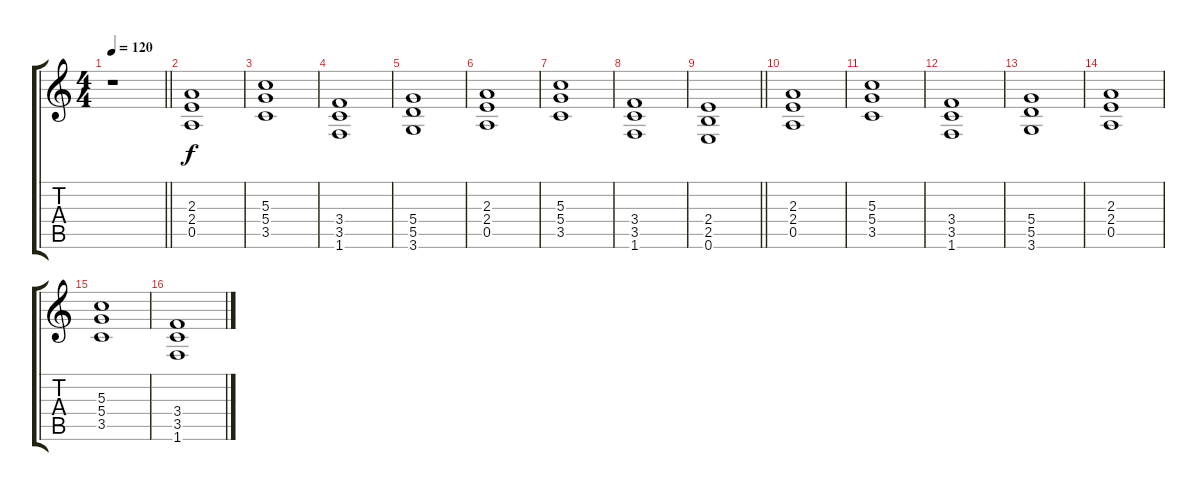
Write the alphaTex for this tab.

\track "" {instrument overdrivenguitar}
\staff {score tabs}
\tuning (E4 B3 G3 D3 A2 E2) {hide}
\ts (4 4)
\tempo 120
\clef g2
\barLineRight lightlight
\ks c
r.1{dy f} |
(2.3 2.4 0.5).1 |
(5.3 5.4 3.5).1 |
(3.4 3.5 1.6).1 |
(5.4 5.5 3.6).1 |
(2.3 2.4 0.5).1 |
(5.3 5.4 3.5).1 |
(3.4 3.5 1.6).1 |
\barLineRight lightlight
(2.4 2.5 0.6).1 |
(2.3 2.4 0.5).1 |
(5.3 5.4 3.5).1 |
(3.4 3.5 1.6).1 |
(5.4 5.5 3.6).1 |
(2.3 2.4 0.5).1 |
(5.3 5.4 3.5).1 |
(3.4 3.5 1.6).1
